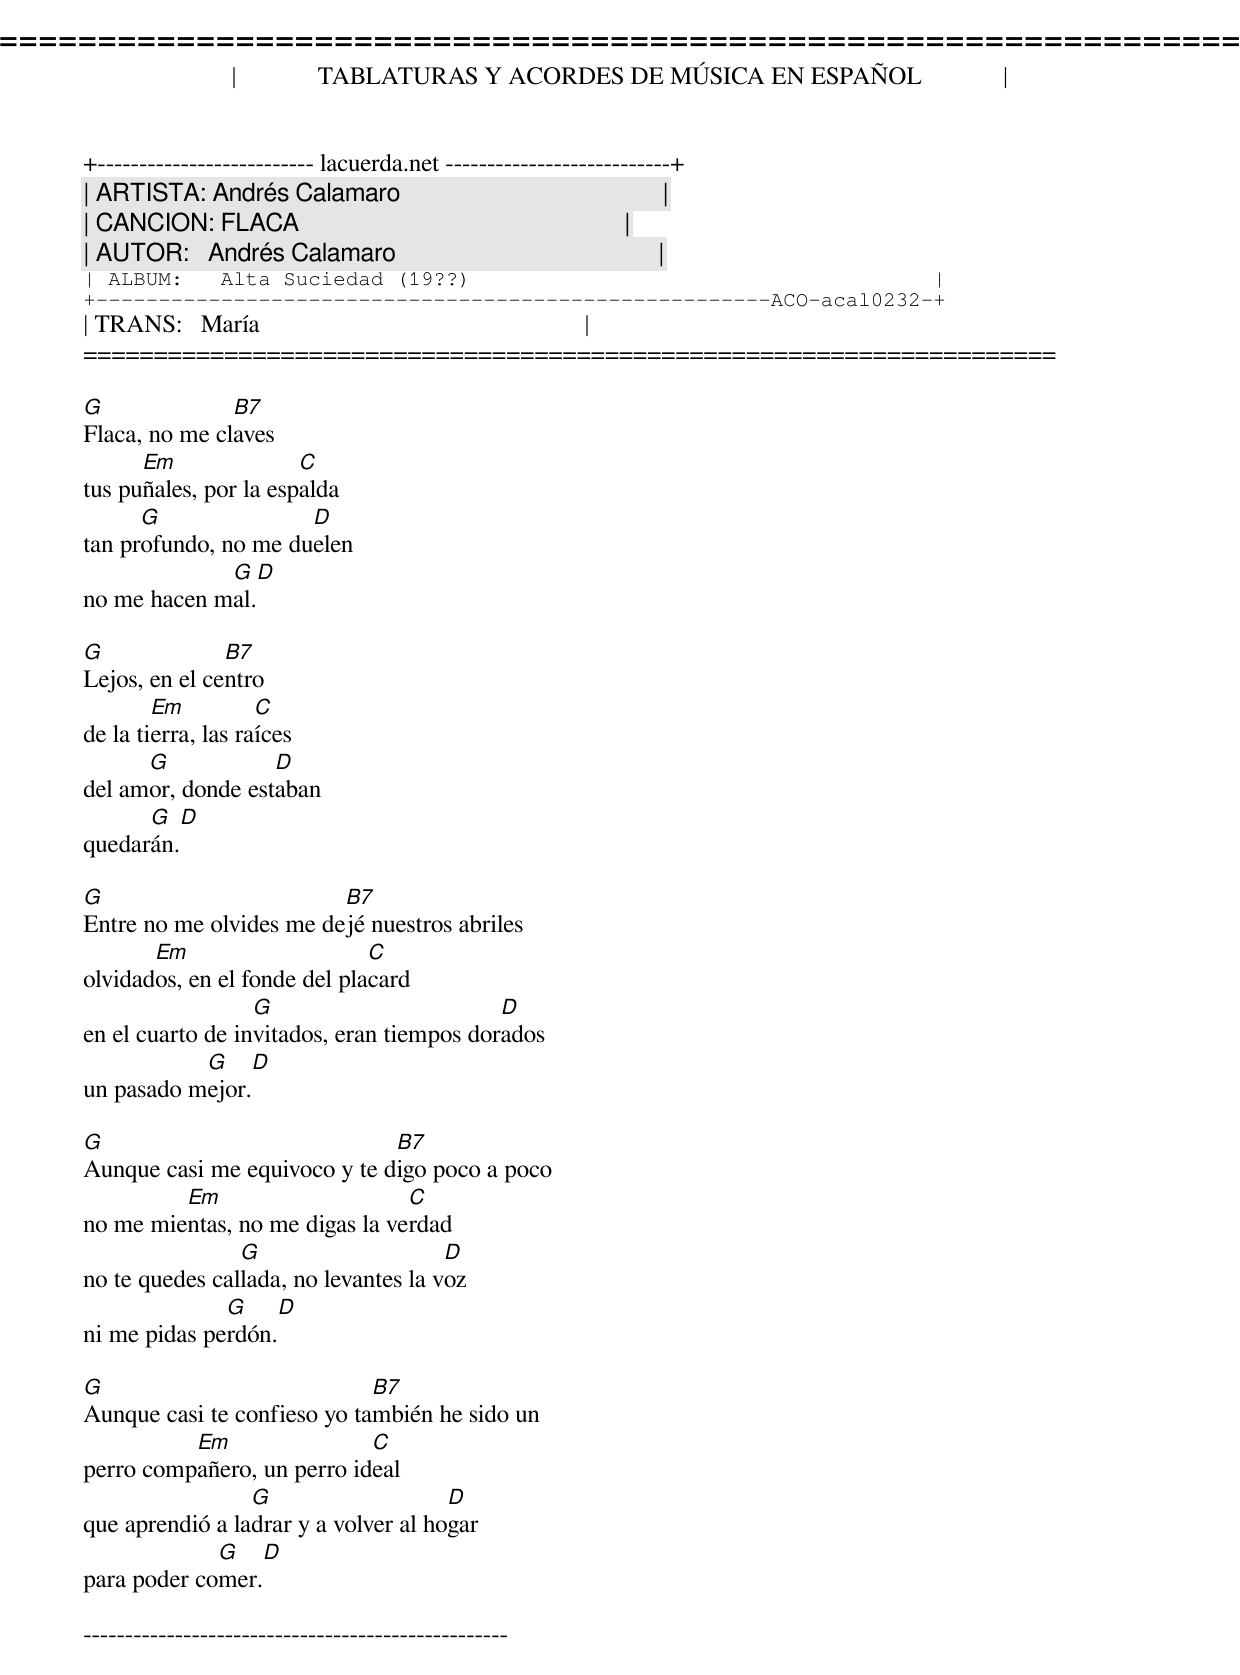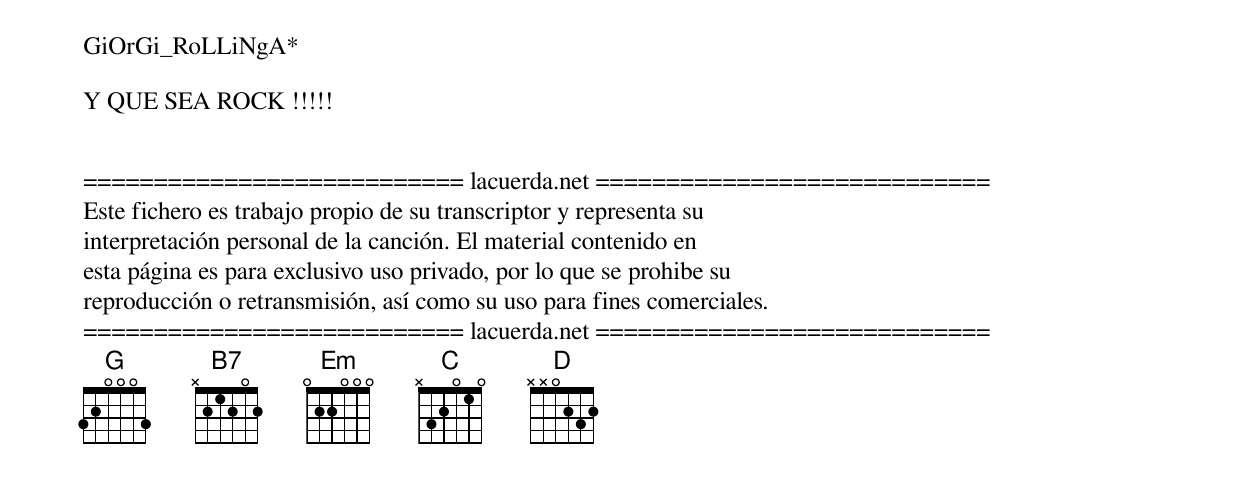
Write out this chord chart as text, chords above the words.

=====================================================================
|             TABLATURAS Y ACORDES DE MÚSICA EN ESPAÑOL             |
+-------------------------- lacuerda.net ---------------------------+
| ARTISTA: Andrés Calamaro                                          |
| CANCION: FLACA                                                    |
| AUTOR:   Andrés Calamaro                                          |
| ALBUM:   Alta Suciedad (19??)                                     |
+------------------------------------------------------ACO-acal0232-+
| TRANS:   María                                                    |
=====================================================================

G              B7
Flaca, no me claves
      Em               C
tus puñales, por la espalda
      G               D
tan profundo, no me duelen
             G    D
no me hacen mal.

G              B7
Lejos, en el centro
        Em          C
de la tierra, las raíces
      G            D
del amor, donde estaban
      G    D
quedarán.

G                        B7
Entre no me olvides me dejé nuestros abriles
       Em                     C
olvidados, en el fonde del placard
                  G                        D
en el cuarto de invitados, eran tiempos dorados
           G      D
un pasado mejor.

G                             B7
Aunque casi me equivoco y te digo poco a poco
         Em                     C
no me mientas, no me digas la verdad
                G                     D
no te quedes callada, no levantes la voz
              G       D
ni me pidas perdón.

G                            B7
Aunque casi te confieso yo también he sido un
          Em                C
perro compañero, un perro ideal
                 G                    D
que aprendió a ladrar y a volver al hogar
             G      D
para poder comer.

---------------------------------------------------
GiOrGi_RoLLiNgA*

Y QUE SEA ROCK !!!!!


=========================== lacuerda.net ============================
Este fichero es trabajo propio de su transcriptor y representa su
interpretación personal de la canción. El material contenido en
esta página es para exclusivo uso privado, por lo que se prohibe su
reproducción o retransmisión, así como su uso para fines comerciales.
=========================== lacuerda.net ============================
